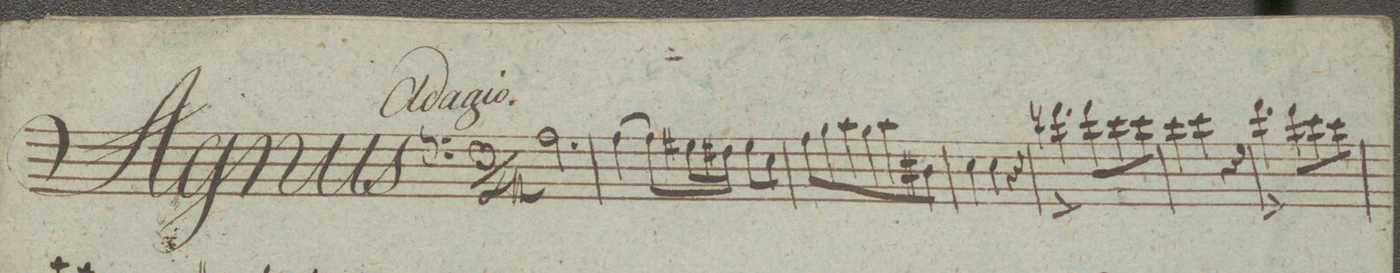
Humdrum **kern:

**kern	**dynam
*I"Fagoto 2do	*
*clefF4	*
*k[]	*
*M3/4	*
2.A\	.
=2	=2
[4A\	.
8A\L]	.
16G#X\L	.
16F#X\JJ	.
8G#\L	.
8E\J	.
=3	=3
8A\L	.
8B\	.
8c\	.
8B\	.
8c\	.
8D#X\J	.
=4	=4
4E\	.
4E\	.
4r	.
=5	=5
4.fn^<\	.
8f\L	.
8e\	.
8e\J	.
=6	=6
4e\	.
4e\	.
4r	.
=7	=7
4.f^<\	.
8f\L	.
8e\	.
8e\J	.
=8	=8
*-	*-
